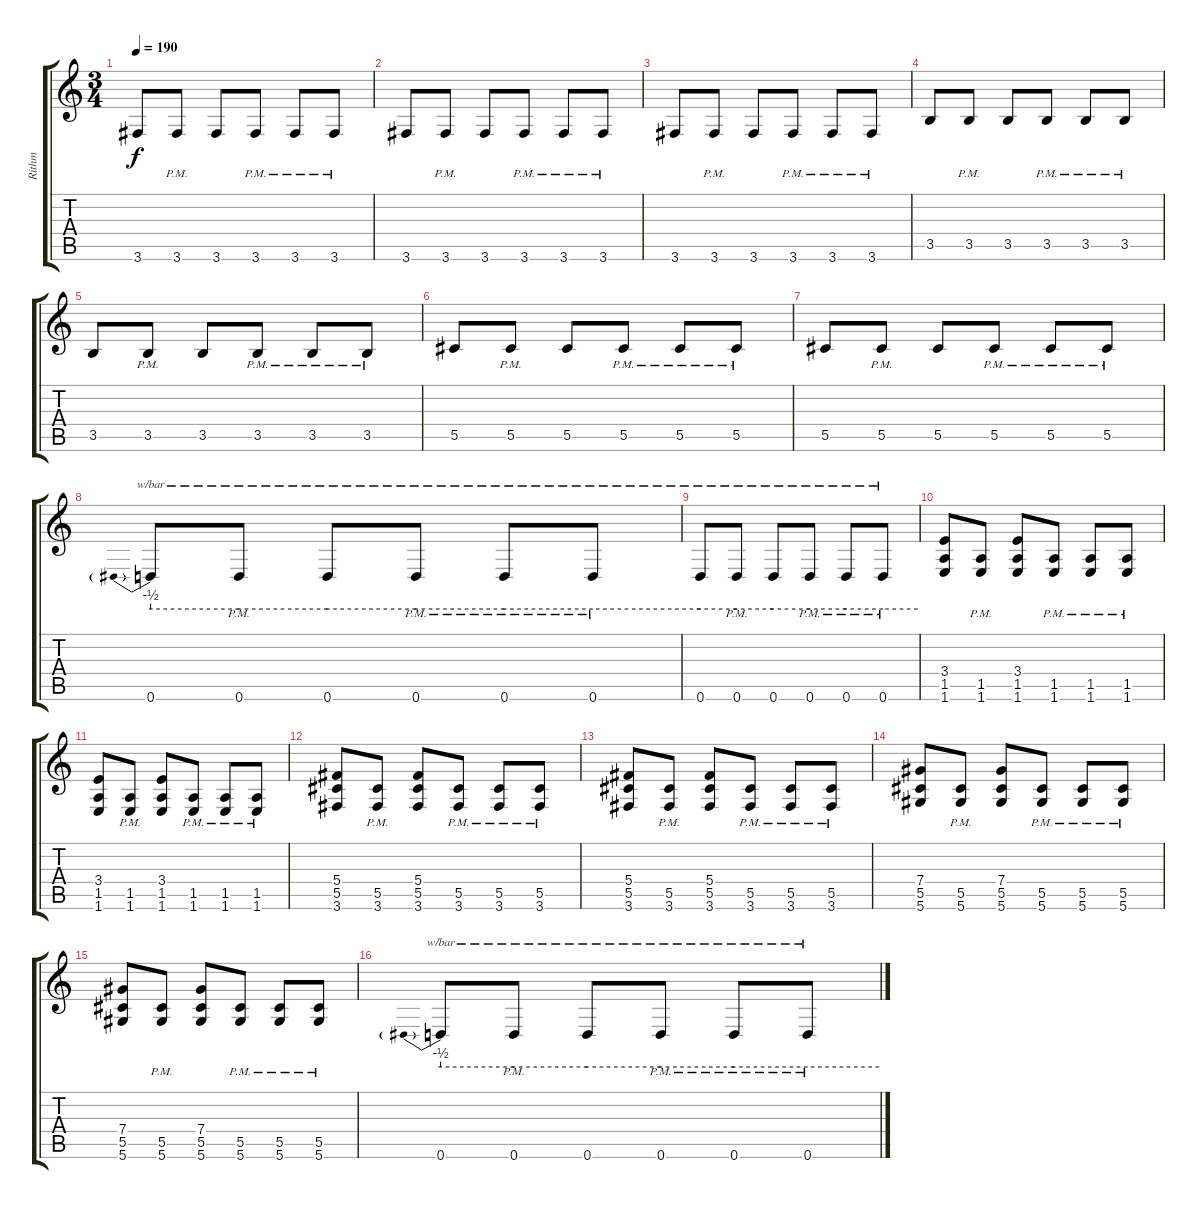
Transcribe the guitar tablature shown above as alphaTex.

\track ("Rithm" "Rithm") {instrument distortionguitar}
\staff {score tabs}
\tuning (Eb4 Bb3 Gb3 Db3 Ab2 Eb2) {hide}
\ts (3 4)
\tempo 190
\clef g2
\ks c
3.6.8{dy f} 3.6{pm}.8 3.6.8 3.6{pm}.8 3.6{pm}.8 3.6{pm}.8 |
3.6.8 3.6{pm}.8 3.6.8 3.6{pm}.8 3.6{pm}.8 3.6{pm}.8 |
3.6.8 3.6{pm}.8 3.6.8 3.6{pm}.8 3.6{pm}.8 3.6{pm}.8 |
3.5.8 3.5{pm}.8 3.5.8 3.5{pm}.8 3.5{pm}.8 3.5{pm}.8 |
3.5.8 3.5{pm}.8 3.5.8 3.5{pm}.8 3.5{pm}.8 3.5{pm}.8 |
5.5.8 5.5{pm}.8 5.5.8 5.5{pm}.8 5.5{pm}.8 5.5{pm}.8 |
5.5.8 5.5{pm}.8 5.5.8 5.5{pm}.8 5.5{pm}.8 5.5{pm}.8 |
0.6.8{tbe (predive default 0 -2 60 -2)} 0.6{pm}.8{tbe (hold default 0 -2 60 -2)} 0.6.8{tbe (hold default 0 -2 60 -2)} 0.6{pm}.8{tbe (hold default 0 -2 60 -2)} 0.6{pm}.8{tbe (hold default 0 -2 60 -2)} 0.6{pm}.8{tbe (hold default 0 -2 60 -2)} |
0.6.8{tbe (hold default 0 -2 60 -2)} 0.6{pm}.8{tbe (hold default 0 -2 60 -2)} 0.6.8{tbe (hold default 0 -2 60 -2)} 0.6{pm}.8{tbe (hold default 0 -2 60 -2)} 0.6{pm}.8{tbe (hold default 0 -2 60 -2)} 0.6{pm}.8{tbe (hold default 0 -2 60 -2)} |
(3.4 1.5 1.6).8 (1.5{pm} 1.6{pm}).8 (3.4 1.5 1.6).8 (1.5{pm} 1.6{pm}).8 (1.5{pm} 1.6{pm}).8 (1.5{pm} 1.6{pm}).8 |
(3.4 1.5 1.6).8 (1.5{pm} 1.6{pm}).8 (3.4 1.5 1.6).8 (1.5{pm} 1.6{pm}).8 (1.5{pm} 1.6{pm}).8 (1.5{pm} 1.6{pm}).8 |
(5.4 5.5 3.6).8 (5.5{pm} 3.6{pm}).8 (5.4 5.5 3.6).8 (5.5{pm} 3.6{pm}).8 (5.5{pm} 3.6{pm}).8 (5.5{pm} 3.6{pm}).8 |
(5.4 5.5 3.6).8 (5.5{pm} 3.6{pm}).8 (5.4 5.5 3.6).8 (5.5{pm} 3.6{pm}).8 (5.5{pm} 3.6{pm}).8 (5.5{pm} 3.6{pm}).8 |
(7.4 5.5 5.6).8 (5.5{pm} 5.6{pm}).8 (7.4 5.5 5.6).8 (5.5{pm} 5.6{pm}).8 (5.5{pm} 5.6{pm}).8 (5.5{pm} 5.6{pm}).8 |
(7.4 5.5 5.6).8 (5.5{pm} 5.6{pm}).8 (7.4 5.5 5.6).8 (5.5{pm} 5.6{pm}).8 (5.5{pm} 5.6{pm}).8 (5.5{pm} 5.6{pm}).8 |
0.6.8{tbe (predive default 0 -2 60 -2)} 0.6{pm}.8{tbe (hold default 0 -2 60 -2)} 0.6.8{tbe (hold default 0 -2 60 -2)} 0.6{pm}.8{tbe (hold default 0 -2 60 -2)} 0.6{pm}.8{tbe (hold default 0 -2 60 -2)} 0.6{pm}.8{tbe (hold default 0 -2 60 -2)}
